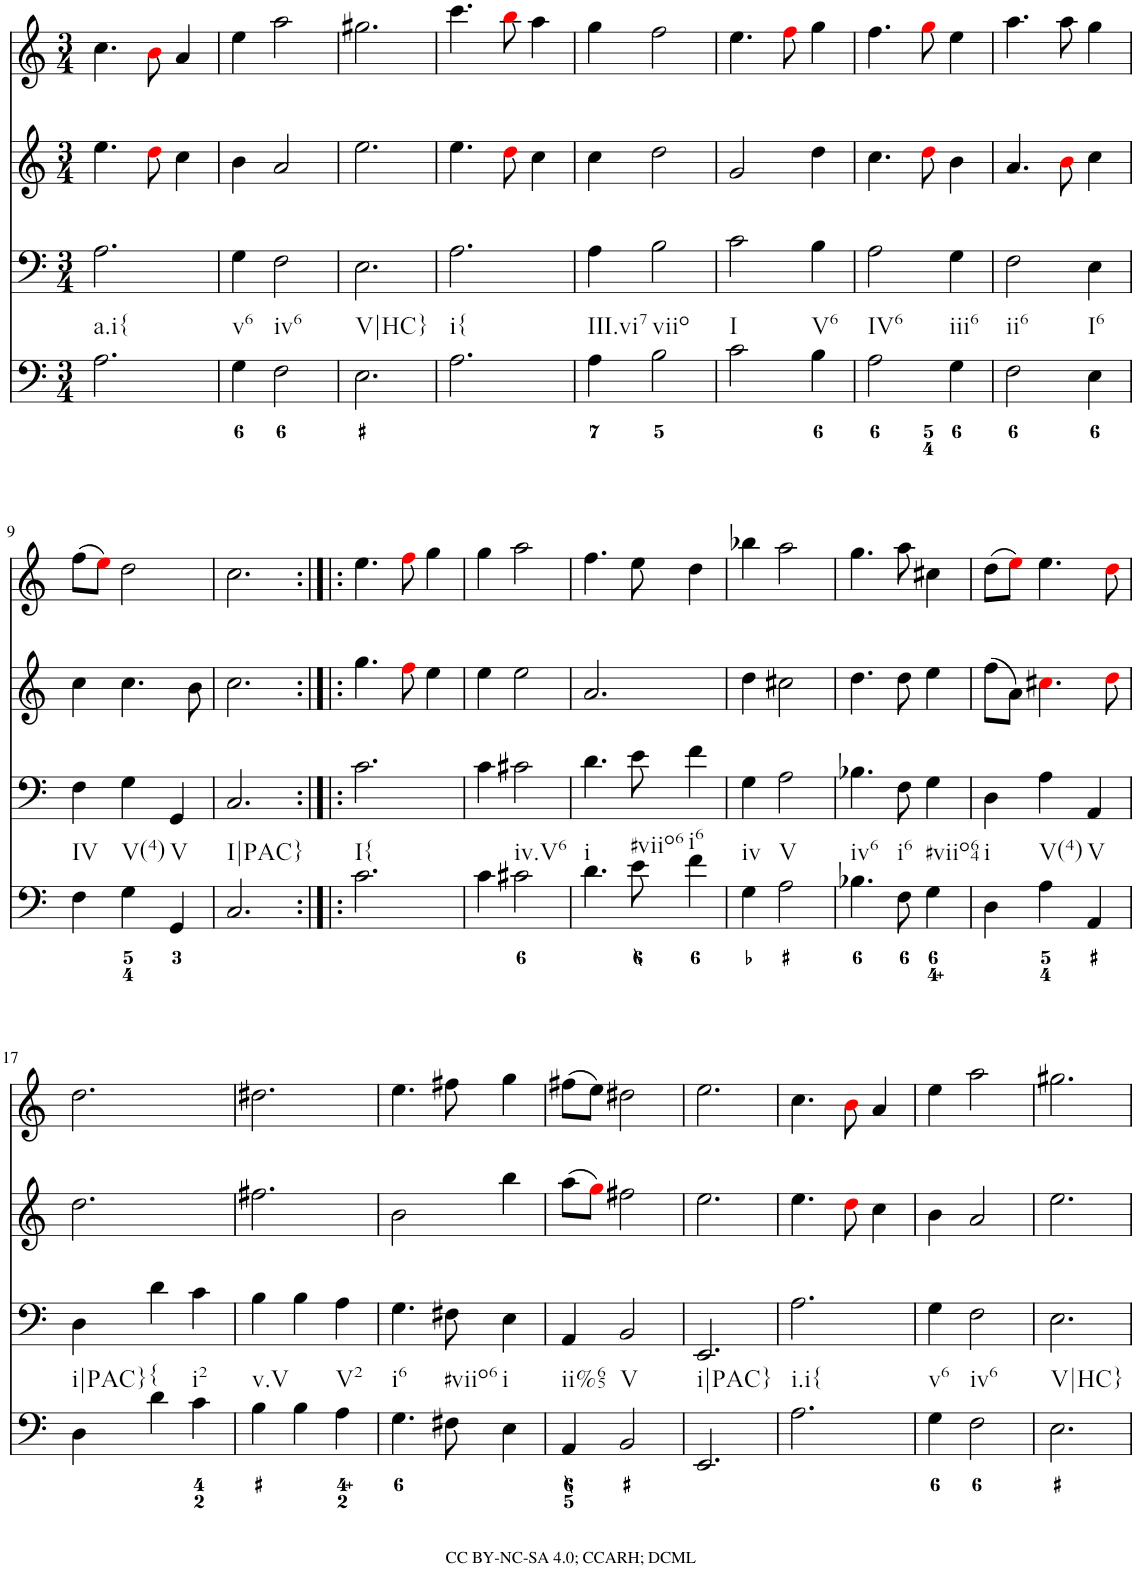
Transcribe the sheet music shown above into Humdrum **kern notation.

**kern	**kern	**kern	**kern
*part4	*part3	*part2	*part1
*staff4	*staff3	*staff2	*staff1
*I"Piano	*I"Piano	*I"Piano	*I"Piano
*I'Pno	*I'Pno	*I'Pno	*I'Pno
*clefF4	*clefF4	*clefG2	*clefG2
*k[]	*k[]	*k[]	*k[]
*M3/4	*M3/4	*M3/4	*M3/4
=1	=1	=1	=1
!LO:TX:b:t=a.i{	!	!	!
2.A\	2.A\	4.ee\	4.cc\
.	.	8ddi\	8bi\
.	.	4cc\	4a/
=2	=2	=2	=2
!LO:TX:b:t=v6	!	!	!
4G\	4G\	4b\	4ee\
!LO:TX:b:t=iv6	!	!	!
2F\	2F\	2a/	2aa\
=3	=3	=3	=3
!LO:TX:b:t=V|HC}	!	!	!
2.E\	2.E\	2.ee\	2.gg#X\
=4	=4	=4	=4
!LO:TX:b:t=i{	!	!	!
2.A\	2.A\	4.ee\	4.ccc\
.	.	8ddi\	8bbi\
.	.	4cc\	4aa\
=5	=5	=5	=5
!LO:TX:b:t=III.vi7	!	!	!
4A\	4A\	4cc\	4gg\
!LO:TX:b:t=viio	!	!	!
2B\	2B\	2dd\	2ff\
=6	=6	=6	=6
!LO:TX:b:t=I	!	!	!
2c\	2c\	2g/	4.ee\
.	.	.	8ffi\
!LO:TX:b:t=V6	!	!	!
4B\	4B\	4dd\	4gg\
=7	=7	=7	=7
!LO:TX:b:t=IV6	!	!	!
2A\	2A\	4.cc\	4.ff\
.	.	8ddi\	8ggi\
!LO:TX:b:t=iii6	!	!	!
4G\	4G\	4b\	4ee\
=8	=8	=8	=8
!LO:TX:b:t=ii6	!	!	!
2F\	2F\	4.a/	4.aa\
.	.	8bi\	8aa\
!LO:TX:b:t=I6	!	!	!
4E\	4E\	4cc\	4gg\
!!LO:LB:g=z
=9	=9	=9	=9
!LO:TX:b:t=IV	!	!	!
4F\	4F\	4cc\	(8ff\L
.	.	.	8eei\J)
!LO:TX:b:t=V(4)	!	!	!
4G\	4G\	4.cc\	2dd\
!LO:TX:b:t=V	!	!	!
4GG/	4GG/	.	.
.	.	8b\	.
=10	=10	=10	=10
!LO:TX:b:t=I|PAC}	!	!	!
2.C/	2.C/	2.cc\	2.cc\
=11:|!|:	=11:|!|:	=11:|!|:	=11:|!|:
!LO:TX:b:t=I{	!	!	!
2.c\	2.c\	4.gg\	4.ee\
.	.	8ffi\	8ffi\
.	.	4ee\	4gg\
=12	=12	=12	=12
4c\	4c\	4ee\	4gg\
!LO:TX:b:t=iv.V6	!	!	!
2c#X\	2c#X\	2ee\	2aa\
=13	=13	=13	=13
!LO:TX:b:t=i	!	!	!
4.d\	4.d\	2.a/	4.ff\
!LO:TX:b:t=#viio6	!	!	!
8e\	8e\	.	8ee\
!LO:TX:b:t=i6	!	!	!
4f\	4f\	.	4dd\
=14	=14	=14	=14
!LO:TX:b:t=iv	!	!	!
4G\	4G\	4dd\	4bb-X\
!LO:TX:b:t=V	!	!	!
2A\	2A\	2cc#X\	2aa\
=15	=15	=15	=15
!LO:TX:b:t=iv6	!	!	!
4.B-X\	4.B-X\	4.dd\	4.gg\
!LO:TX:b:t=i6	!	!	!
8F\	8F\	8dd\	8aa\
!LO:TX:b:t=#viio64	!	!	!
4G\	4G\	4ee\	4cc#X\
=16	=16	=16	=16
!LO:TX:b:t=i	!	!	!
4D\	4D\	(8ff\L	(8dd\L
.	.	8a\J)	8eei\J)
!LO:TX:b:t=V(4)	!	!	!
4A\	4A\	4.cc#Xi\	4.ee\
!LO:TX:b:t=V	!	!	!
4AA/	4AA/	.	.
.	.	8ddi\	8ddi\
!!LO:LB:g=z
=17	=17	=17	=17
!LO:TX:b:t=i|PAC}	!	!	!
4D\	4D\	2.dd\	2.dd\
!LO:TX:b:t={	!	!	!
4d\	4d\	.	.
!LO:TX:b:t=i2	!	!	!
4c\	4c\	.	.
=18	=18	=18	=18
!LO:TX:b:t=v.V	!	!	!
4B\	4B\	2.ff#X\	2.dd#X\
4B\	4B\	.	.
!LO:TX:b:t=V2	!	!	!
4A\	4A\	.	.
=19	=19	=19	=19
!LO:TX:b:t=i6	!	!	!
4.G\	4.G\	2b\	4.ee\
!LO:TX:b:t=#viio6	!	!	!
8F#X\	8F#X\	.	8ff#X\
!LO:TX:b:t=i	!	!	!
4E\	4E\	4bb\	4gg\
=20	=20	=20	=20
!LO:TX:b:t=ii%65	!	!	!
4AA/	4AA/	(8aa\L	(8ff#X\L
.	.	8ggi\J)	8ee\J)
!LO:TX:b:t=V	!	!	!
2BB/	2BB/	2ff#X\	2dd#X\
=21	=21	=21	=21
!LO:TX:b:t=i|PAC}	!	!	!
2.EE/	2.EE/	2.ee\	2.ee\
=22	=22	=22	=22
!LO:TX:b:t=i.i{	!	!	!
2.A\	2.A\	4.ee\	4.cc\
.	.	8ddi\	8bi\
.	.	4cc\	4a/
=23	=23	=23	=23
!LO:TX:b:t=v6	!	!	!
4G\	4G\	4b\	4ee\
!LO:TX:b:t=iv6	!	!	!
2F\	2F\	2a/	2aa\
=24	=24	=24	=24
!LO:TX:b:t=V|HC}	!	!	!
2.E\	2.E\	2.ee\	2.gg#X\
=	=	=	=
*-	*-	*-	*-
